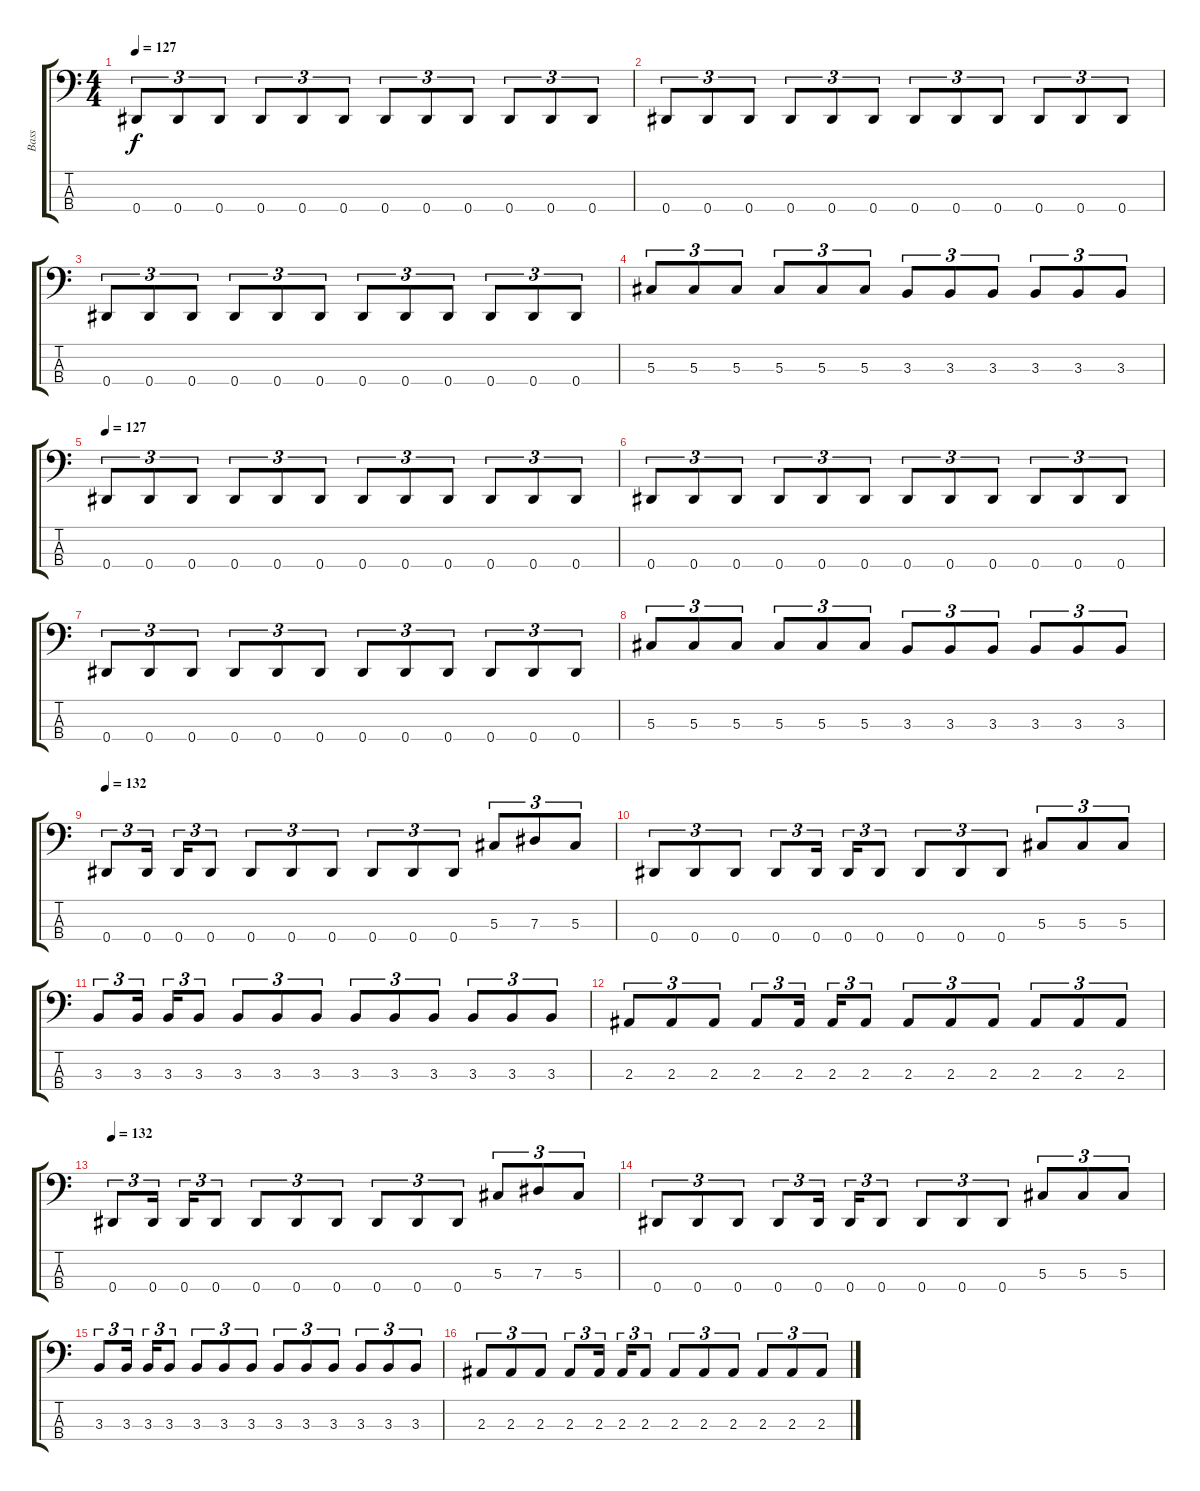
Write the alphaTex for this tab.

\track ("Bass" "Bass") {instrument electricbassfinger}
\staff {score tabs}
\tuning (Gb2 Db2 Ab1 Eb1) {hide}
\ts (4 4)
\tempo 127
\clef f4
\ks c
0.4.8{tu (3 2) dy f volume 15} 0.4.8{tu (3 2)} 0.4.8{tu (3 2)} 0.4.8{tu (3 2)} 0.4.8{tu (3 2)} 0.4.8{tu (3 2)} 0.4.8{tu (3 2)} 0.4.8{tu (3 2)} 0.4.8{tu (3 2)} 0.4.8{tu (3 2)} 0.4.8{tu (3 2)} 0.4.8{tu (3 2)} |
0.4.8{tu (3 2)} 0.4.8{tu (3 2)} 0.4.8{tu (3 2)} 0.4.8{tu (3 2)} 0.4.8{tu (3 2)} 0.4.8{tu (3 2)} 0.4.8{tu (3 2)} 0.4.8{tu (3 2)} 0.4.8{tu (3 2)} 0.4.8{tu (3 2)} 0.4.8{tu (3 2)} 0.4.8{tu (3 2)} |
0.4.8{tu (3 2)} 0.4.8{tu (3 2)} 0.4.8{tu (3 2)} 0.4.8{tu (3 2)} 0.4.8{tu (3 2)} 0.4.8{tu (3 2)} 0.4.8{tu (3 2)} 0.4.8{tu (3 2)} 0.4.8{tu (3 2)} 0.4.8{tu (3 2)} 0.4.8{tu (3 2)} 0.4.8{tu (3 2)} |
5.3.8{tu (3 2)} 5.3.8{tu (3 2)} 5.3.8{tu (3 2)} 5.3.8{tu (3 2)} 5.3.8{tu (3 2)} 5.3.8{tu (3 2)} 3.3.8{tu (3 2)} 3.3.8{tu (3 2)} 3.3.8{tu (3 2)} 3.3.8{tu (3 2)} 3.3.8{tu (3 2)} 3.3.8{tu (3 2)} |
\tempo 127
0.4.8{tu (3 2)} 0.4.8{tu (3 2)} 0.4.8{tu (3 2)} 0.4.8{tu (3 2)} 0.4.8{tu (3 2)} 0.4.8{tu (3 2)} 0.4.8{tu (3 2)} 0.4.8{tu (3 2)} 0.4.8{tu (3 2)} 0.4.8{tu (3 2)} 0.4.8{tu (3 2)} 0.4.8{tu (3 2)} |
0.4.8{tu (3 2)} 0.4.8{tu (3 2)} 0.4.8{tu (3 2)} 0.4.8{tu (3 2)} 0.4.8{tu (3 2)} 0.4.8{tu (3 2)} 0.4.8{tu (3 2)} 0.4.8{tu (3 2)} 0.4.8{tu (3 2)} 0.4.8{tu (3 2)} 0.4.8{tu (3 2)} 0.4.8{tu (3 2)} |
0.4.8{tu (3 2)} 0.4.8{tu (3 2)} 0.4.8{tu (3 2)} 0.4.8{tu (3 2)} 0.4.8{tu (3 2)} 0.4.8{tu (3 2)} 0.4.8{tu (3 2)} 0.4.8{tu (3 2)} 0.4.8{tu (3 2)} 0.4.8{tu (3 2)} 0.4.8{tu (3 2)} 0.4.8{tu (3 2)} |
5.3.8{tu (3 2)} 5.3.8{tu (3 2)} 5.3.8{tu (3 2)} 5.3.8{tu (3 2)} 5.3.8{tu (3 2)} 5.3.8{tu (3 2)} 3.3.8{tu (3 2)} 3.3.8{tu (3 2)} 3.3.8{tu (3 2)} 3.3.8{tu (3 2)} 3.3.8{tu (3 2)} 3.3.8{tu (3 2)} |
\tempo 132
0.4.8{tu (3 2) volume 13 balance 9 instrument electricbassfinger} 0.4.16{tu (3 2)} 0.4.16{tu (3 2)} 0.4.8{tu (3 2)} 0.4.8{tu (3 2)} 0.4.8{tu (3 2)} 0.4.8{tu (3 2)} 0.4.8{tu (3 2)} 0.4.8{tu (3 2)} 0.4.8{tu (3 2)} 5.3.8{tu (3 2)} 7.3.8{tu (3 2)} 5.3.8{tu (3 2)} |
0.4.8{tu (3 2)} 0.4.8{tu (3 2)} 0.4.8{tu (3 2)} 0.4.8{tu (3 2)} 0.4.16{tu (3 2)} 0.4.16{tu (3 2)} 0.4.8{tu (3 2)} 0.4.8{tu (3 2)} 0.4.8{tu (3 2)} 0.4.8{tu (3 2)} 5.3.8{tu (3 2)} 5.3.8{tu (3 2)} 5.3.8{tu (3 2)} |
3.3.8{tu (3 2)} 3.3.16{tu (3 2)} 3.3.16{tu (3 2)} 3.3.8{tu (3 2)} 3.3.8{tu (3 2)} 3.3.8{tu (3 2)} 3.3.8{tu (3 2)} 3.3.8{tu (3 2)} 3.3.8{tu (3 2)} 3.3.8{tu (3 2)} 3.3.8{tu (3 2)} 3.3.8{tu (3 2)} 3.3.8{tu (3 2)} |
2.3.8{tu (3 2)} 2.3.8{tu (3 2)} 2.3.8{tu (3 2)} 2.3.8{tu (3 2)} 2.3.16{tu (3 2)} 2.3.16{tu (3 2)} 2.3.8{tu (3 2)} 2.3.8{tu (3 2)} 2.3.8{tu (3 2)} 2.3.8{tu (3 2)} 2.3.8{tu (3 2)} 2.3.8{tu (3 2)} 2.3.8{tu (3 2)} |
\tempo 132
0.4.8{tu (3 2) volume 13 balance 9 instrument electricbassfinger} 0.4.16{tu (3 2)} 0.4.16{tu (3 2)} 0.4.8{tu (3 2)} 0.4.8{tu (3 2)} 0.4.8{tu (3 2)} 0.4.8{tu (3 2)} 0.4.8{tu (3 2)} 0.4.8{tu (3 2)} 0.4.8{tu (3 2)} 5.3.8{tu (3 2)} 7.3.8{tu (3 2)} 5.3.8{tu (3 2)} |
0.4.8{tu (3 2)} 0.4.8{tu (3 2)} 0.4.8{tu (3 2)} 0.4.8{tu (3 2)} 0.4.16{tu (3 2)} 0.4.16{tu (3 2)} 0.4.8{tu (3 2)} 0.4.8{tu (3 2)} 0.4.8{tu (3 2)} 0.4.8{tu (3 2)} 5.3.8{tu (3 2)} 5.3.8{tu (3 2)} 5.3.8{tu (3 2)} |
3.3.8{tu (3 2)} 3.3.16{tu (3 2)} 3.3.16{tu (3 2)} 3.3.8{tu (3 2)} 3.3.8{tu (3 2)} 3.3.8{tu (3 2)} 3.3.8{tu (3 2)} 3.3.8{tu (3 2)} 3.3.8{tu (3 2)} 3.3.8{tu (3 2)} 3.3.8{tu (3 2)} 3.3.8{tu (3 2)} 3.3.8{tu (3 2)} |
2.3.8{tu (3 2)} 2.3.8{tu (3 2)} 2.3.8{tu (3 2)} 2.3.8{tu (3 2)} 2.3.16{tu (3 2)} 2.3.16{tu (3 2)} 2.3.8{tu (3 2)} 2.3.8{tu (3 2)} 2.3.8{tu (3 2)} 2.3.8{tu (3 2)} 2.3.8{tu (3 2)} 2.3.8{tu (3 2)} 2.3.8{tu (3 2)}
